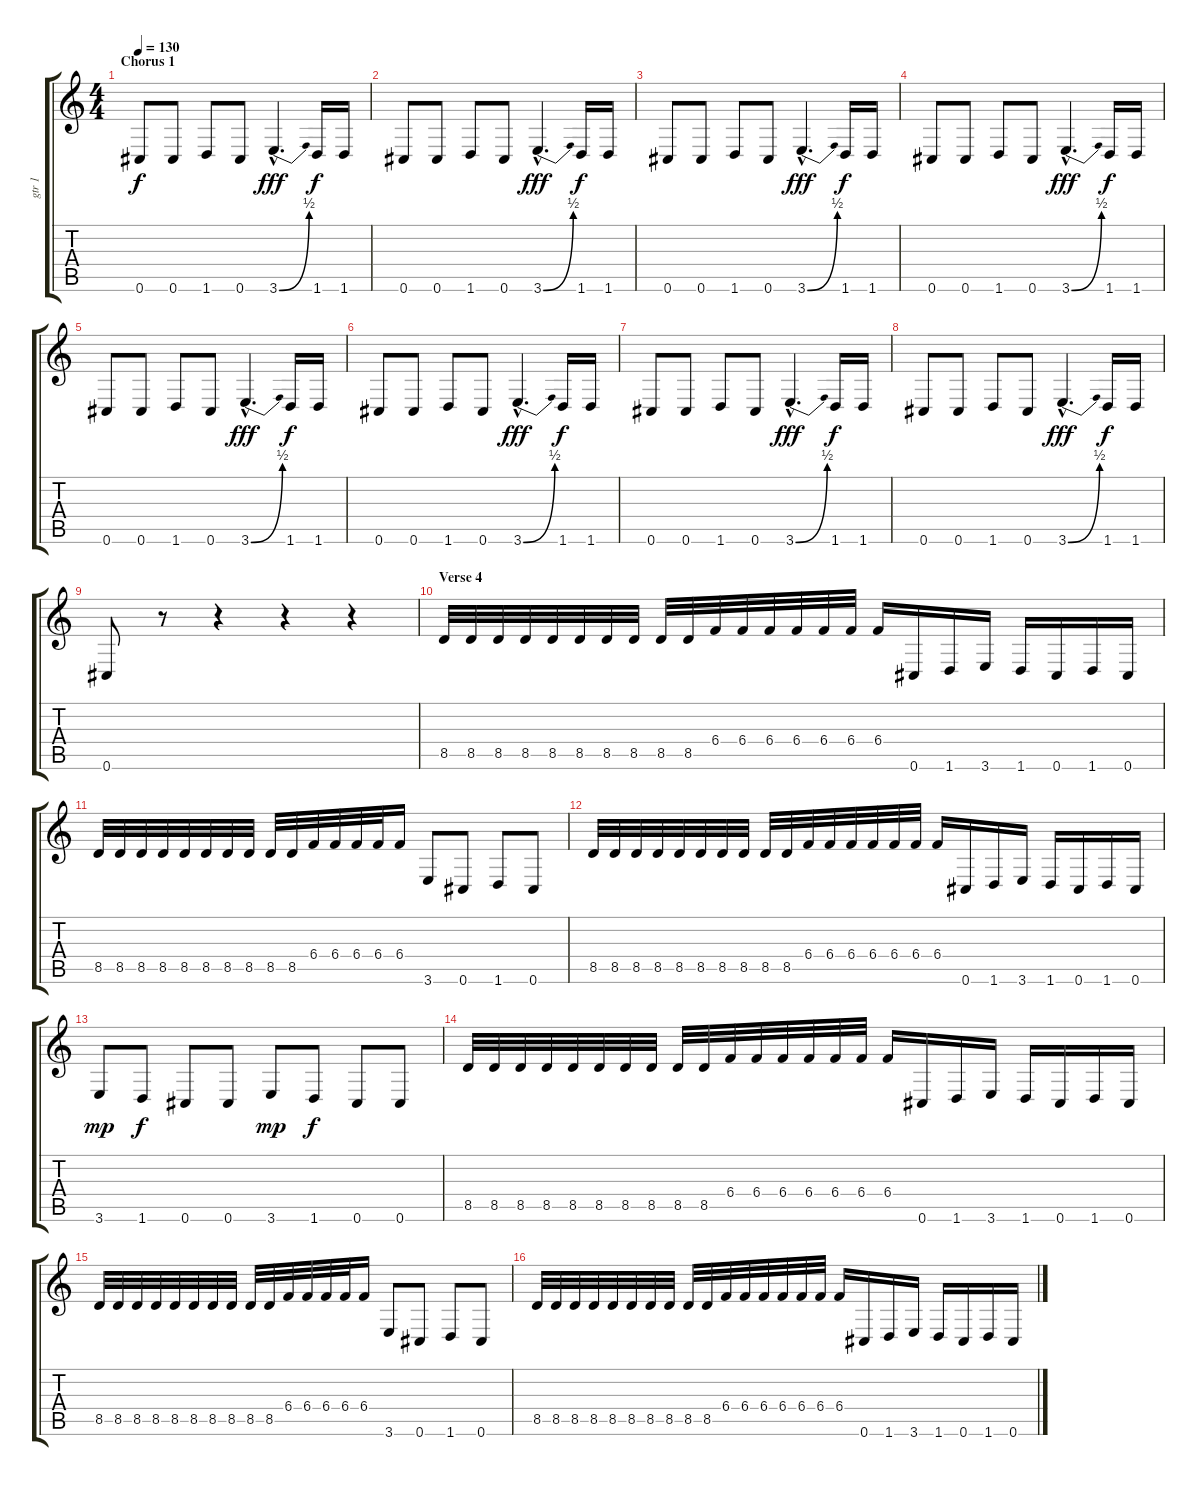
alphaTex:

\track ("gtr 1" "gtr 1") {instrument distortionguitar}
\staff {score tabs}
\tuning (Db4 Ab3 E3 B2 Gb2 Db2) {hide}
\ts (4 4)
\section ("" "Chorus 1")
\tempo 130
\clef g2
\ks c
0.6.8{dy f} 0.6.8 1.6.8 0.6.8 3.6{be (bend 0 0 60 2) hac}.4{d dy fff} 1.6.16{dy f} 1.6.16 |
0.6.8 0.6.8 1.6.8 0.6.8 3.6{be (bend 0 0 60 2) hac}.4{d dy fff} 1.6.16{dy f} 1.6.16 |
0.6.8 0.6.8 1.6.8 0.6.8 3.6{be (bend 0 0 60 2) hac}.4{d dy fff} 1.6.16{dy f} 1.6.16 |
0.6.8 0.6.8 1.6.8 0.6.8 3.6{be (bend 0 0 60 2) hac}.4{d dy fff} 1.6.16{dy f} 1.6.16 |
0.6.8 0.6.8 1.6.8 0.6.8 3.6{be (bend 0 0 60 2) hac}.4{d dy fff} 1.6.16{dy f} 1.6.16 |
0.6.8 0.6.8 1.6.8 0.6.8 3.6{be (bend 0 0 60 2) hac}.4{d dy fff} 1.6.16{dy f} 1.6.16 |
0.6.8 0.6.8 1.6.8 0.6.8 3.6{be (bend 0 0 60 2) hac}.4{d dy fff} 1.6.16{dy f} 1.6.16 |
0.6.8 0.6.8 1.6.8 0.6.8 3.6{be (bend 0 0 60 2) hac}.4{d dy fff} 1.6.16{dy f} 1.6.16 |
0.6.8 r.8 r.4 r.4 r.4 |
\section ("" "Verse 4")
8.5.32 8.5.32 8.5.32 8.5.32 8.5.32 8.5.32 8.5.32 8.5.32 8.5.32 8.5.32 6.4.32 6.4.32 6.4.32 6.4.32 6.4.32 6.4.32 6.4.16 0.6.16 1.6.16 3.6.16 1.6.16 0.6.16 1.6.16 0.6.16 |
8.5.32 8.5.32 8.5.32 8.5.32 8.5.32 8.5.32 8.5.32 8.5.32 8.5.32 8.5.32 6.4.32 6.4.32 6.4.32 6.4.32 6.4.16 3.6.8 0.6.8 1.6.8 0.6.8 |
8.5.32 8.5.32 8.5.32 8.5.32 8.5.32 8.5.32 8.5.32 8.5.32 8.5.32 8.5.32 6.4.32 6.4.32 6.4.32 6.4.32 6.4.32 6.4.32 6.4.16 0.6.16 1.6.16 3.6.16 1.6.16 0.6.16 1.6.16 0.6.16 |
3.6.8{dy mp} 1.6.8{dy f} 0.6.8 0.6.8 3.6.8{dy mp} 1.6.8{dy f} 0.6.8 0.6.8 |
8.5.32 8.5.32 8.5.32 8.5.32 8.5.32 8.5.32 8.5.32 8.5.32 8.5.32 8.5.32 6.4.32 6.4.32 6.4.32 6.4.32 6.4.32 6.4.32 6.4.16 0.6.16 1.6.16 3.6.16 1.6.16 0.6.16 1.6.16 0.6.16 |
8.5.32 8.5.32 8.5.32 8.5.32 8.5.32 8.5.32 8.5.32 8.5.32 8.5.32 8.5.32 6.4.32 6.4.32 6.4.32 6.4.32 6.4.16 3.6.8 0.6.8 1.6.8 0.6.8 |
8.5.32 8.5.32 8.5.32 8.5.32 8.5.32 8.5.32 8.5.32 8.5.32 8.5.32 8.5.32 6.4.32 6.4.32 6.4.32 6.4.32 6.4.32 6.4.32 6.4.16 0.6.16 1.6.16 3.6.16 1.6.16 0.6.16 1.6.16 0.6.16
